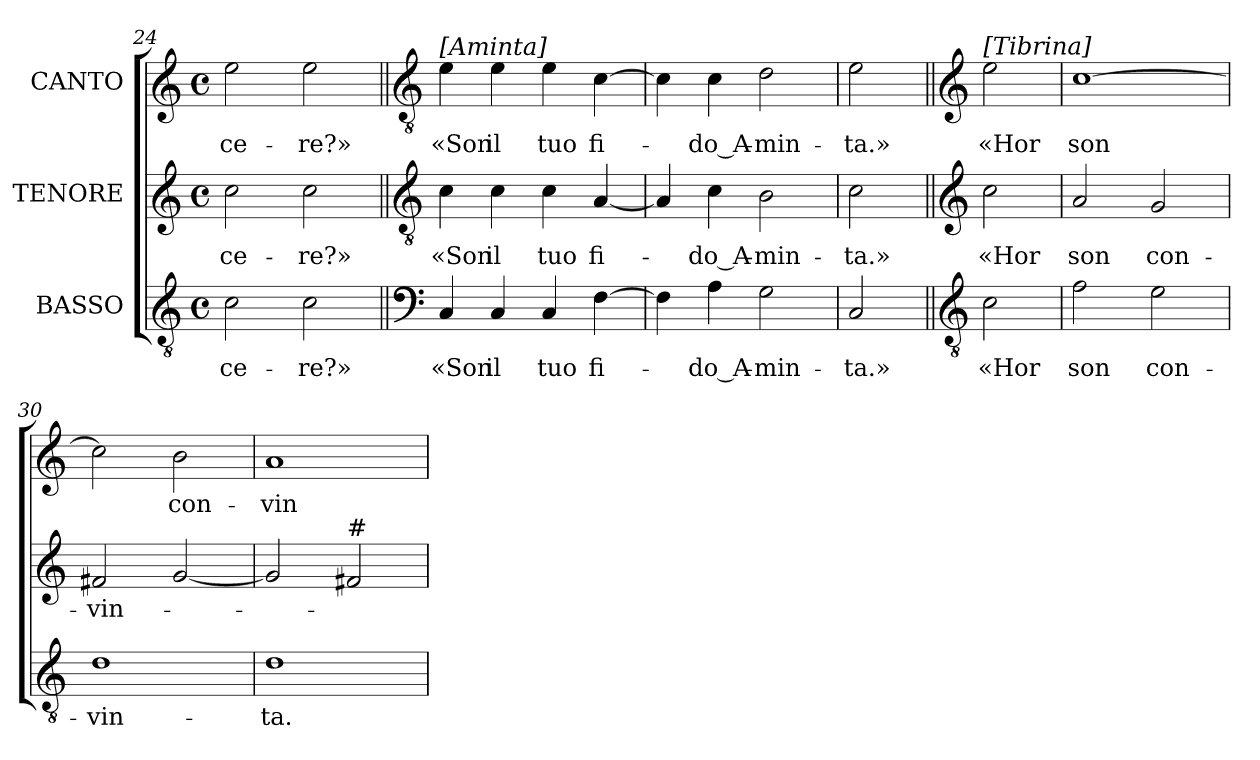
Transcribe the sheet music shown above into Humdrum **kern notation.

**kern	**text	**kern	**text	**kern	**text
*part3	*part3	*part2	*part2	*part1	*part1
*staff3	*staff3	*staff2	*staff2	*staff1	*staff1
*I"BASSO	*	*I"TENORE	*	*I"CANTO	*
*clefGv2	*	*clefG2	*	*clefG2	*
*k[]	*	*k[]	*	*k[]	*
*C:	*	*C:	*	*C:	*
*M4/4	*	*M4/4	*	*M4/4	*
*met(c)	*	*met(c)	*	*met(c)	*
=24	=24	=24	=24	=24	=24
!	!LO:LY:b:color=#000000	!	!	!	!
!	!	!	!LO:LY:b:color=#000000	!	!
!	!	!	!	!	!LO:LY:b:color=#000000
2ci\	-ce-	2cci\	-ce-	2eei\	-ce-
!	!LO:LY:b:color=#000000	!	!	!	!
!	!	!	!LO:LY:b:color=#000000	!	!
!	!	!	!	!	!LO:LY:b:color=#000000
2ci\	-re?»	2cci\	-re?»	2eei\	-re?»
=25||	=25||	=25||	=25||	=25||	=25||
*clefF4	*	*clefGv2	*	*clefGv2	*
!	!LO:LY:b:color=#000000	!	!	!	!
!	!	!	!LO:LY:b:color=#000000	!	!
!	!	!	!	!LO:TX:a:t=[Aminta]	!
!	!	!	!	!	!LO:LY:b:color=#000000
4Ci/	«Son	4ci\	«Son	4ei\	«Son
!	!LO:LY:b:color=#000000	!	!	!	!
!	!	!	!LO:LY:b:color=#000000	!	!
!	!	!	!	!	!LO:LY:b:color=#000000
4Ci/	il	4ci\	il	4ei\	il
!	!LO:LY:b:color=#000000	!	!	!	!
!	!	!	!LO:LY:b:color=#000000	!	!
!	!	!	!	!	!LO:LY:b:color=#000000
4Ci/	tuo	4ci\	tuo	4ei\	tuo
!	!LO:LY:b:color=#000000	!	!	!	!
!	!	!	!LO:LY:b:color=#000000	!	!
!	!	!	!	!	!LO:LY:b:color=#000000
[>4Fi\	fi-	[<4Ai/	fi-	[>4ci\	fi-
=26	=26	=26	=26	=26	=26
4Fi\]	.	4Ai/]	.	4ci\]	.
!	!LO:LY:b:color=#000000	!	!	!	!
!	!	!	!LO:LY:b:color=#000000	!	!
!	!	!	!	!	!LO:LY:b:color=#000000
4Ai\	-do_A-	4ci\	-do_A-	4ci\	-do_A-
!	!LO:LY:b:color=#000000	!	!	!	!
!	!	!	!LO:LY:b:color=#000000	!	!
!	!	!	!	!	!LO:LY:b:color=#000000
2Gi\	-min-	2Bi\	-min-	2di\	-min-
=27	=27	=27	=27	=27	=27
!	!LO:LY:b:color=#000000	!	!	!	!
!	!	!	!LO:LY:b:color=#000000	!	!
!	!	!	!	!	!LO:LY:b:color=#000000
2Ci/	-ta.»	2ci\	-ta.»	2ei\	-ta.»
=28||	=28||	=28||	=28||	=28||	=28||
*clefGv2	*	*clefG2	*	*clefG2	*
!	!LO:LY:b:color=#000000	!	!	!	!
!	!	!	!LO:LY:b:color=#000000	!	!
!	!	!	!	!LO:TX:a:t=[Tibrina]	!
!	!	!	!	!	!LO:LY:b:color=#000000
2ci\	«Hor	2cci\	«Hor	2eei\	«Hor
=29	=29	=29	=29	=29	=29
!	!LO:LY:b:color=#000000	!	!	!	!
!	!	!	!LO:LY:b:color=#000000	!	!
!	!	!	!	!	!LO:LY:b:color=#000000
2fi\	son	2ai/	son	[>1cci	son
!	!LO:LY:b:color=#000000	!	!	!	!
!	!	!	!LO:LY:b:color=#000000	!	!
2ei\	con-	2gi/	con-	.	.
=30	=30	=30	=30	=30	=30
!	!LO:LY:b:color=#000000	!	!	!	!
!	!	!	!LO:LY:b:color=#000000	!	!
1di	-vin-	2f#Xi/	-vin-	2cci\]	.
!	!	!	!	!	!LO:LY:b:color=#000000
.	.	[<2gi/	.	2bi\	con-
!!LO:PB:g=z
=31	=31	=31	=31	=31	=31
!	!LO:LY:b:color=#000000	!	!	!	!
!	!	!	!	!	!LO:LY:b:color=#000000
1di	-ta.	2gi/]	.	1ai	-vin-
!	!	!LO:TX:a:t=#	!	!	!
.	.	2f#i/	.	.	.
=	=	=	=	=	=
*-	*-	*-	*-	*-	*-
